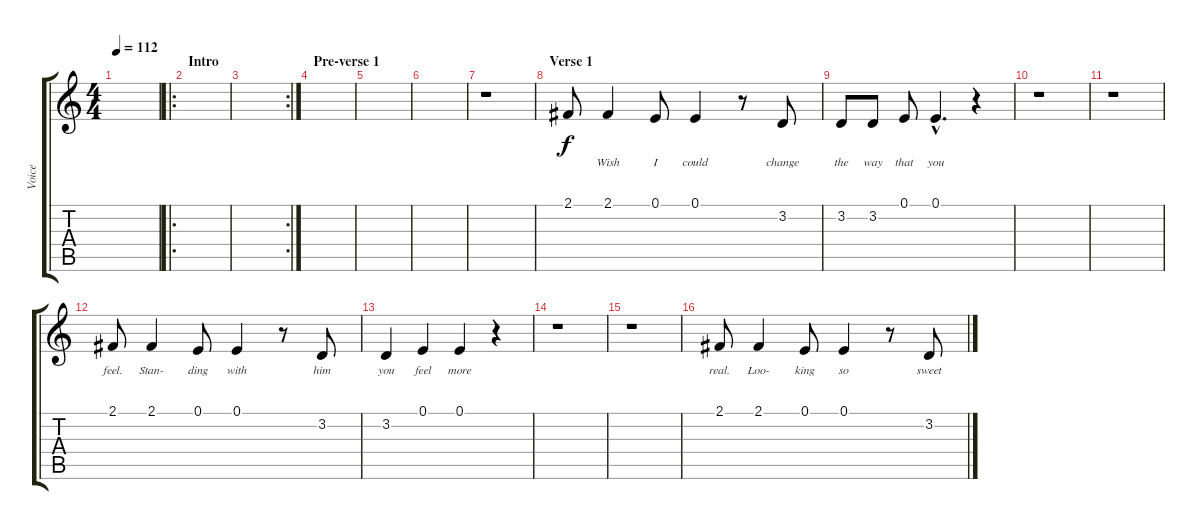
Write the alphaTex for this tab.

\track ("Voice" "Voice") {instrument altosax}
\staff {score tabs}
\tuning (E4 B3 G3 D3 A2 E2) {hide}
\ts (4 4)
\tempo 112
\clef g2
\ks c
|
\ro
\section ("" "Intro")
|
\rc 2
|
\section ("" "Pre-verse 1")
|
|
|
r.1 |
\section ("" "Verse 1")
2.1.8{lyrics (0 "") lyrics (1 "") lyrics (2 "") lyrics (3 "") lyrics (4 "")} 2.1.4{lyrics (0 "Wish") lyrics (1 "") lyrics (2 "") lyrics (3 "") lyrics (4 "")} 0.1.8{lyrics (0 "I") lyrics (1 "") lyrics (2 "") lyrics (3 "") lyrics (4 "")} 0.1.4{lyrics (0 "could") lyrics (1 "") lyrics (2 "") lyrics (3 "") lyrics (4 "")} r.8 3.2.8{lyrics (0 "change") lyrics (1 "") lyrics (2 "") lyrics (3 "") lyrics (4 "")} |
3.2.8{lyrics (0 "the") lyrics (1 "") lyrics (2 "") lyrics (3 "") lyrics (4 "")} 3.2.8{lyrics (0 "way") lyrics (1 "") lyrics (2 "") lyrics (3 "") lyrics (4 "")} 0.1.8{lyrics (0 "that") lyrics (1 "") lyrics (2 "") lyrics (3 "") lyrics (4 "")} 0.1{hac}.4{d lyrics (0 "you") lyrics (1 "") lyrics (2 "") lyrics (3 "") lyrics (4 "")} r.4 |
r.1 |
r.1 |
2.1.8{lyrics (0 "feel.") lyrics (1 "") lyrics (2 "") lyrics (3 "") lyrics (4 "")} 2.1.4{lyrics (0 "Stan-") lyrics (1 "") lyrics (2 "") lyrics (3 "") lyrics (4 "")} 0.1.8{lyrics (0 "ding") lyrics (1 "") lyrics (2 "") lyrics (3 "") lyrics (4 "")} 0.1.4{lyrics (0 "with") lyrics (1 "") lyrics (2 "") lyrics (3 "") lyrics (4 "")} r.8 3.2.8{lyrics (0 "him") lyrics (1 "") lyrics (2 "") lyrics (3 "") lyrics (4 "")} |
3.2.4{lyrics (0 "you") lyrics (1 "") lyrics (2 "") lyrics (3 "") lyrics (4 "")} 0.1.4{lyrics (0 "feel") lyrics (1 "") lyrics (2 "") lyrics (3 "") lyrics (4 "")} 0.1.4{lyrics (0 "more") lyrics (1 "") lyrics (2 "") lyrics (3 "") lyrics (4 "")} r.4 |
r.1 |
r.1 |
2.1.8{lyrics (0 "real.") lyrics (1 "") lyrics (2 "") lyrics (3 "") lyrics (4 "")} 2.1.4{lyrics (0 "Loo-") lyrics (1 "") lyrics (2 "") lyrics (3 "") lyrics (4 "")} 0.1.8{lyrics (0 "king") lyrics (1 "") lyrics (2 "") lyrics (3 "") lyrics (4 "")} 0.1.4{lyrics (0 "so") lyrics (1 "") lyrics (2 "") lyrics (3 "") lyrics (4 "")} r.8 3.2.8{lyrics (0 "sweet") lyrics (1 "") lyrics (2 "") lyrics (3 "") lyrics (4 "")}
